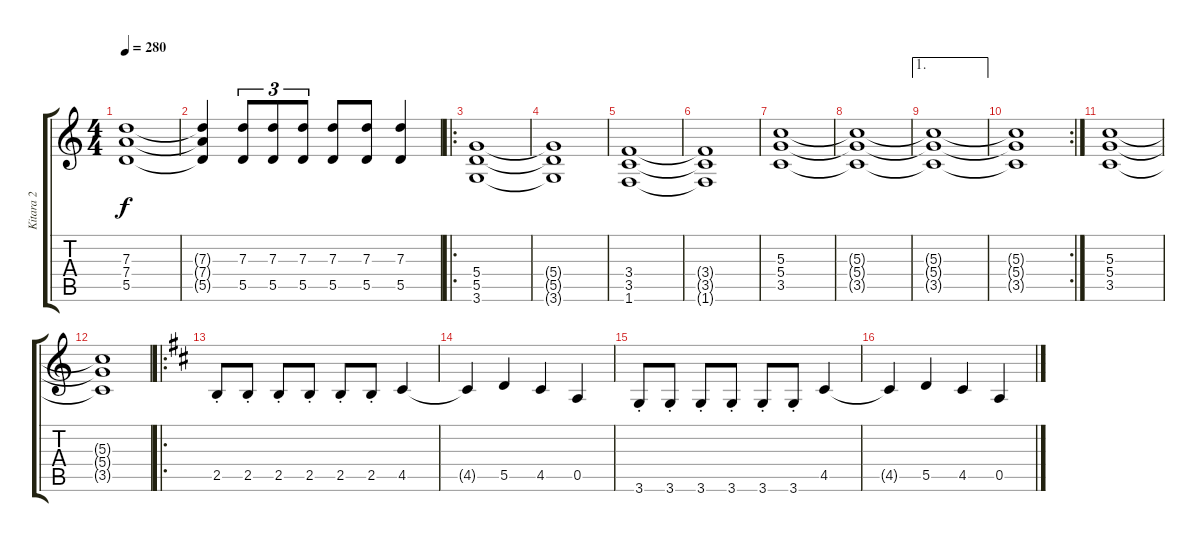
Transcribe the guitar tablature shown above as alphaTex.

\track ("Kitara 2" "Kitara 2") {instrument distortionguitar}
\staff {score tabs}
\tuning (E4 B3 G3 D3 A2 E2) {hide}
\ts (4 4)
\tempo 280
\clef g2
\ks c
(7.3 7.4 5.5).1{dy f} |
(7.3{t} 7.4{t} 5.5{t}).4 (7.3 5.5).8{tu (3 2)} (7.3 5.5).8{tu (3 2)} (7.3 5.5).8{tu (3 2)} (7.3 5.5).8 (7.3 5.5).8 (7.3 5.5).4 |
\ro
(5.4 5.5 3.6).1 |
(5.4{t} 5.5{t} 3.6{t}).1 |
(3.4 3.5 1.6).1 |
(3.4{t} 3.5{t} 1.6{t}).1 |
(5.3 5.4 3.5).1 |
(5.3{t} 5.4{t} 3.5{t}).1 |
\ae 1
(5.3{t} 5.4{t} 3.5{t}).1 |
\rc 2
(5.3{t} 5.4{t} 3.5{t}).1 |
(5.3 5.4 3.5).1 |
(5.3{t} 5.4{t} 3.5{t}).1 |
\ro
\ks d
2.5{st}.8 2.5{st}.8 2.5{st}.8 2.5{st}.8 2.5{st}.8 2.5{st}.8 4.5.4 |
4.5{t}.4 5.5.4 4.5.4 0.5.4 |
3.6{st}.8 3.6{st}.8 3.6{st}.8 3.6{st}.8 3.6{st}.8 3.6{st}.8 4.5.4 |
4.5{t}.4 5.5.4 4.5.4 0.5.4
